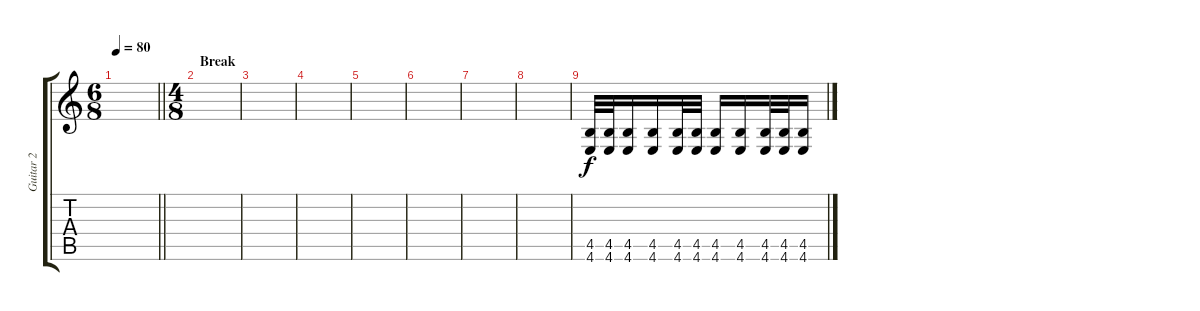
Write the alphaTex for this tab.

\track ("Guitar 2" "Guitar 2") {instrument distortionguitar}
\staff {score tabs}
\tuning (D4 A3 F3 C3 G2 C2) {hide}
\ts (6 8)
\tempo 80
\clef g2
\barLineRight lightlight
\ks c
|
\ts (4 8)
\section ("" "Break")
|
|
|
|
|
|
|
(4.5 4.6).32 (4.5 4.6).32 (4.5 4.6).16 (4.5 4.6).16 (4.5 4.6).32 (4.5 4.6).32 (4.5 4.6).16 (4.5 4.6).16 (4.5 4.6).32 (4.5 4.6).32 (4.5 4.6).16
